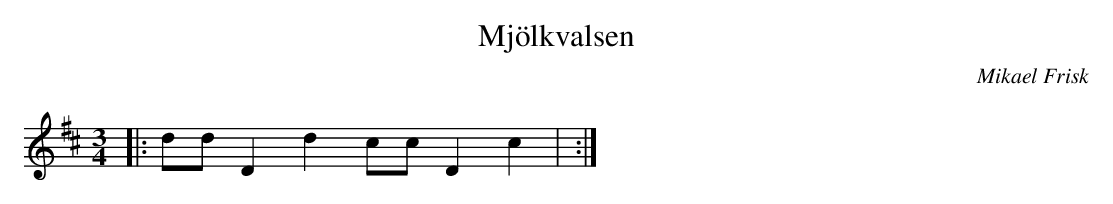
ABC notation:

X:1
T:Mjölkvalsen
C: Mikael Frisk
M:3/4
L:1/4
K:D
|: d/d/ Dd  c/c/ D c | :|
